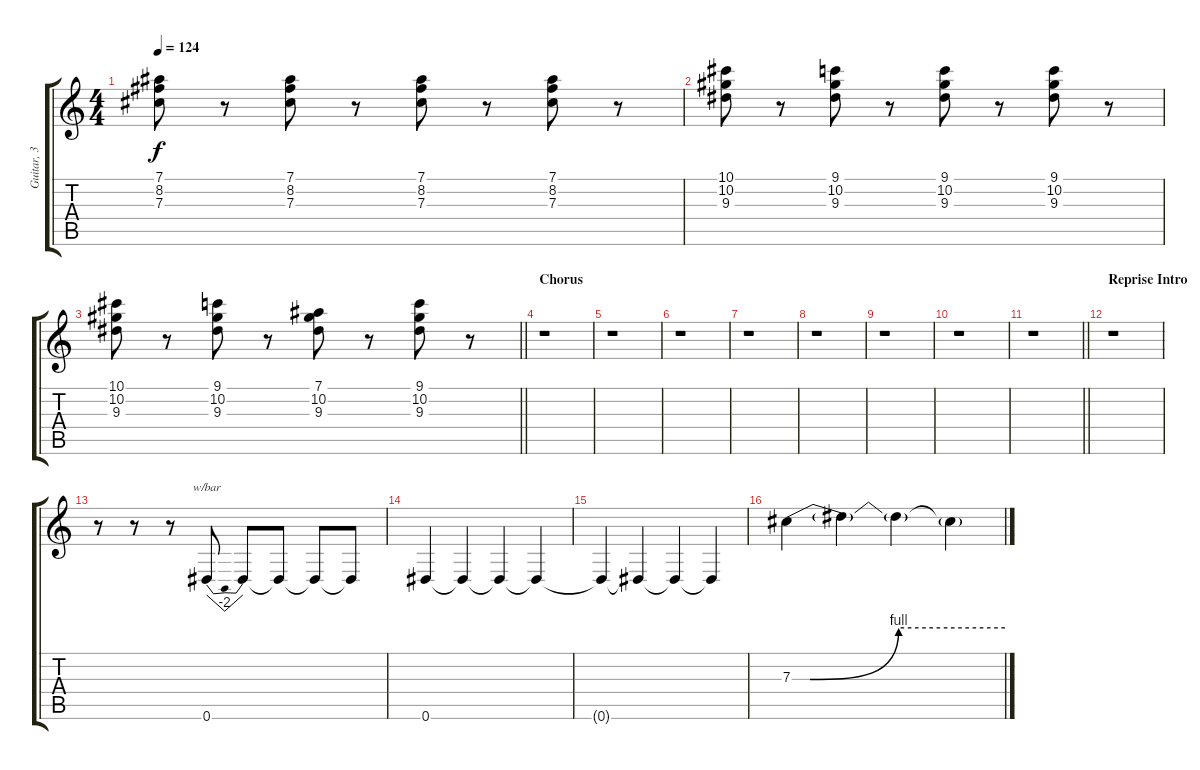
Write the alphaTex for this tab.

\track ("Guitar, 3 + Solo" "Guitar, 3 ") {instrument distortionguitar}
\staff {score tabs}
\tuning (Eb4 Bb3 Gb3 Db3 Ab2 Eb2) {hide}
\ts (4 4)
\tempo 124
\clef g2
\ks c
(7.1 8.2 7.3).8{dy f} r.8 (7.1 8.2 7.3).8 r.8 (7.1 8.2 7.3).8 r.8 (7.1 8.2 7.3).8 r.8 |
(10.1 10.2 9.3).8 r.8 (9.1 10.2 9.3).8 r.8 (9.1 10.2 9.3).8 r.8 (9.1 10.2 9.3).8 r.8 |
\barLineRight lightlight
(10.1 10.2 9.3).8 r.8 (9.1 10.2 9.3).8 r.8 (7.1 10.2 9.3).8 r.8 (9.1 10.2 9.3).8 r.8 |
\section ("" "Chorus")
r.1 |
r.1 |
r.1 |
r.1 |
r.1 |
r.1 |
r.1 |
\barLineRight lightlight
r.1 |
\section ("" "Reprise Intro")
r.1 |
r.8 r.8 r.8 0.6.8{tbe (dip default 0 0 22 -8 60 0)} 0.6{t}.8 0.6{t}.8 0.6{t}.8 0.6{t}.8 |
0.6.4 0.6{t}.4 0.6{t}.4 0.6{t}.4 |
0.6{t}.4 0.6{t}.4 0.6{t}.4 0.6{t}.4 |
7.3{be (custom 0 0 5 0 30 4 60 4)}.4 7.3{t}.4 7.3{t}.4 7.3{t}.4
